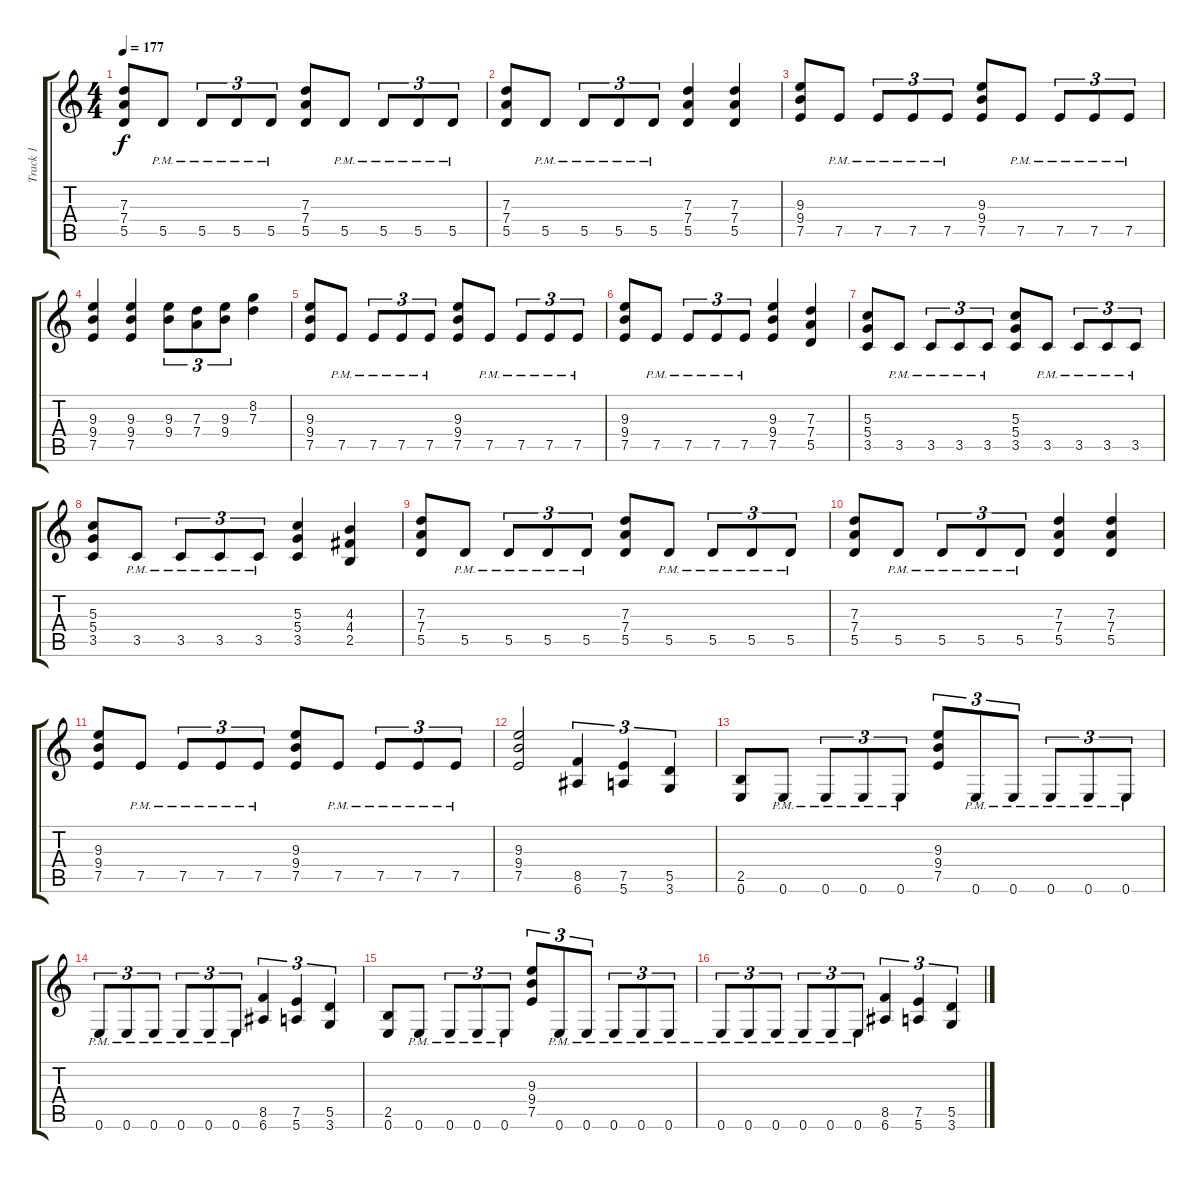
\track ("Track 1" "Track 1") {instrument distortionguitar}
\staff {score tabs}
\tuning (E4 B3 G3 D3 A2 E2) {hide}
\ts (4 4)
\tempo 177
\clef g2
\ks c
(7.3 7.4 5.5).8{dy f} 5.5{pm}.8 5.5{pm}.8{tu (3 2)} 5.5{pm}.8{tu (3 2)} 5.5{pm}.8{tu (3 2)} (7.3 7.4 5.5).8 5.5{pm}.8 5.5{pm}.8{tu (3 2)} 5.5{pm}.8{tu (3 2)} 5.5{pm}.8{tu (3 2)} |
(7.3 7.4 5.5).8 5.5{pm}.8 5.5{pm}.8{tu (3 2)} 5.5{pm}.8{tu (3 2)} 5.5{pm}.8{tu (3 2)} (7.3 7.4 5.5).4 (7.3 7.4 5.5).4 |
(9.3 9.4 7.5).8 7.5{pm}.8 7.5{pm}.8{tu (3 2)} 7.5{pm}.8{tu (3 2)} 7.5{pm}.8{tu (3 2)} (9.3 9.4 7.5).8 7.5{pm}.8 7.5{pm}.8{tu (3 2)} 7.5{pm}.8{tu (3 2)} 7.5{pm}.8{tu (3 2)} |
(9.3 9.4 7.5).4 (9.3 9.4 7.5).4 (9.3 9.4).8{tu (3 2)} (7.3 7.4).8{tu (3 2)} (9.3 9.4).8{tu (3 2)} (8.2 7.3).4 |
(9.3 9.4 7.5).8 7.5{pm}.8 7.5{pm}.8{tu (3 2)} 7.5{pm}.8{tu (3 2)} 7.5{pm}.8{tu (3 2)} (9.3 9.4 7.5).8 7.5{pm}.8 7.5{pm}.8{tu (3 2)} 7.5{pm}.8{tu (3 2)} 7.5{pm}.8{tu (3 2)} |
(9.3 9.4 7.5).8 7.5{pm}.8 7.5{pm}.8{tu (3 2)} 7.5{pm}.8{tu (3 2)} 7.5{pm}.8{tu (3 2)} (9.3 9.4 7.5).4 (7.3 7.4 5.5).4 |
(5.3 5.4 3.5).8 3.5{pm}.8 3.5{pm}.8{tu (3 2)} 3.5{pm}.8{tu (3 2)} 3.5{pm}.8{tu (3 2)} (5.3 5.4 3.5).8 3.5{pm}.8 3.5{pm}.8{tu (3 2)} 3.5{pm}.8{tu (3 2)} 3.5{pm}.8{tu (3 2)} |
(5.3 5.4 3.5).8 3.5{pm}.8 3.5{pm}.8{tu (3 2)} 3.5{pm}.8{tu (3 2)} 3.5{pm}.8{tu (3 2)} (5.3 5.4 3.5).4 (4.3 4.4 2.5).4 |
(7.3 7.4 5.5).8 5.5{pm}.8 5.5{pm}.8{tu (3 2)} 5.5{pm}.8{tu (3 2)} 5.5{pm}.8{tu (3 2)} (7.3 7.4 5.5).8 5.5{pm}.8 5.5{pm}.8{tu (3 2)} 5.5{pm}.8{tu (3 2)} 5.5{pm}.8{tu (3 2)} |
(7.3 7.4 5.5).8 5.5{pm}.8 5.5{pm}.8{tu (3 2)} 5.5{pm}.8{tu (3 2)} 5.5{pm}.8{tu (3 2)} (7.3 7.4 5.5).4 (7.3 7.4 5.5).4 |
(9.3 9.4 7.5).8 7.5{pm}.8 7.5{pm}.8{tu (3 2)} 7.5{pm}.8{tu (3 2)} 7.5{pm}.8{tu (3 2)} (9.3 9.4 7.5).8 7.5{pm}.8 7.5{pm}.8{tu (3 2)} 7.5{pm}.8{tu (3 2)} 7.5{pm}.8{tu (3 2)} |
(9.3 9.4 7.5).2 (8.5 6.6).4{tu (3 2)} (7.5 5.6).4{tu (3 2)} (5.5 3.6).4{tu (3 2)} |
(2.5 0.6).8 0.6{pm}.8 0.6{pm}.8{tu (3 2)} 0.6{pm}.8{tu (3 2)} 0.6{pm}.8{tu (3 2)} (9.3 9.4 7.5).8{tu (3 2)} 0.6{pm}.8{tu (3 2)} 0.6{pm}.8{tu (3 2)} 0.6{pm}.8{tu (3 2)} 0.6{pm}.8{tu (3 2)} 0.6{pm}.8{tu (3 2)} |
0.6{pm}.8{tu (3 2)} 0.6{pm}.8{tu (3 2)} 0.6{pm}.8{tu (3 2)} 0.6{pm}.8{tu (3 2)} 0.6{pm}.8{tu (3 2)} 0.6{pm}.8{tu (3 2)} (8.5 6.6).4{tu (3 2)} (7.5 5.6).4{tu (3 2)} (5.5 3.6).4{tu (3 2)} |
(2.5 0.6).8 0.6{pm}.8 0.6{pm}.8{tu (3 2)} 0.6{pm}.8{tu (3 2)} 0.6{pm}.8{tu (3 2)} (9.3 9.4 7.5).8{tu (3 2)} 0.6{pm}.8{tu (3 2)} 0.6{pm}.8{tu (3 2)} 0.6{pm}.8{tu (3 2)} 0.6{pm}.8{tu (3 2)} 0.6{pm}.8{tu (3 2)} |
0.6{pm}.8{tu (3 2)} 0.6{pm}.8{tu (3 2)} 0.6{pm}.8{tu (3 2)} 0.6{pm}.8{tu (3 2)} 0.6{pm}.8{tu (3 2)} 0.6{pm}.8{tu (3 2)} (8.5 6.6).4{tu (3 2)} (7.5 5.6).4{tu (3 2)} (5.5 3.6).4{tu (3 2)}
